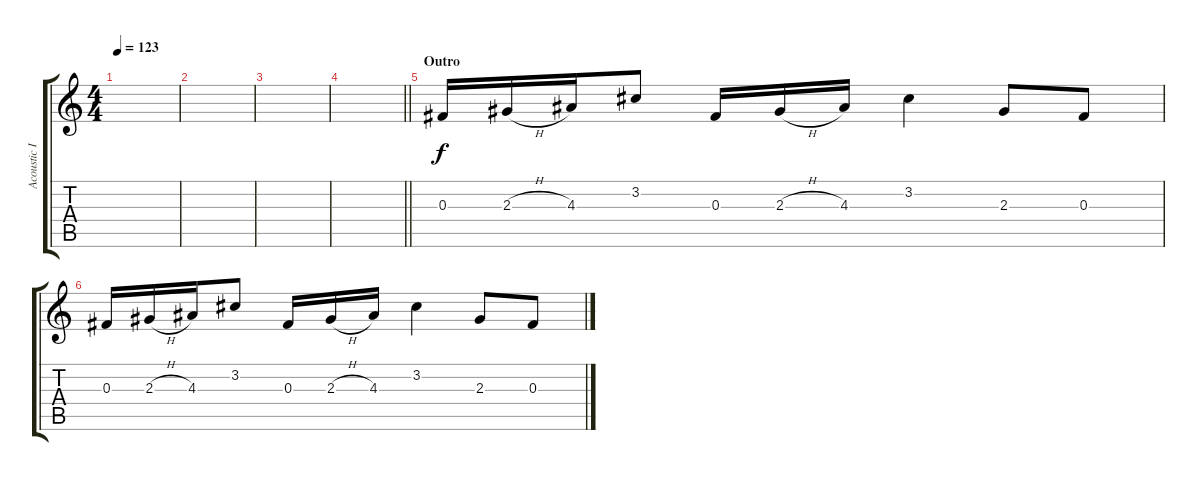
\track ("Acoustic Intro" "Acoustic I") {instrument acousticguitarsteel}
\staff {score tabs}
\tuning (Eb4 Bb3 Gb3 Db3 Ab2 Eb2) {hide}
\ts (4 4)
\tempo 123
\clef g2
\ks c
|
|
|
\barLineRight lightlight
|
\section ("" "Outro")
0.3.16 2.3{h}.16 4.3.16 3.2.8 0.3.16 2.3{h}.16 4.3.16 3.2.4 2.3.8 0.3.8 |
0.3.16 2.3{h}.16 4.3.16 3.2.8 0.3.16 2.3{h}.16 4.3.16 3.2.4 2.3.8 0.3.8
